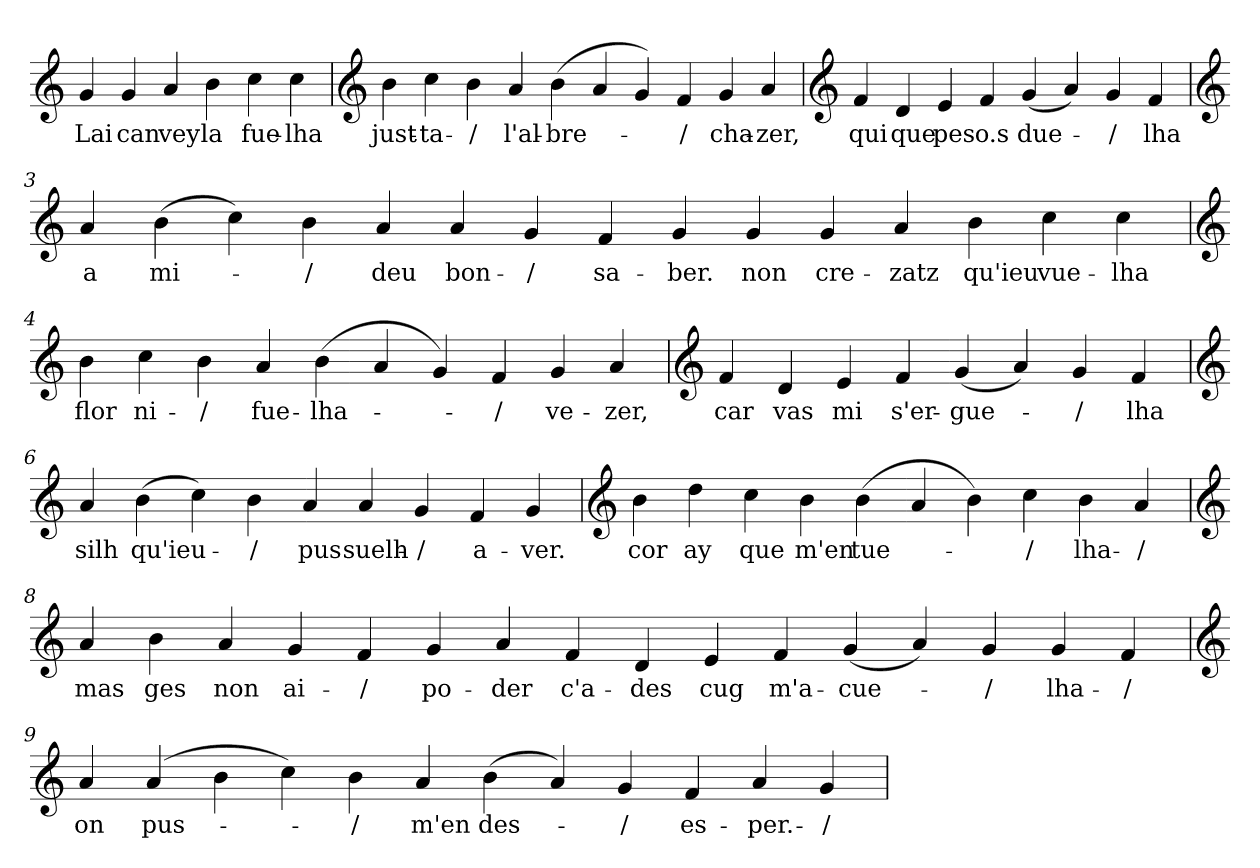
**kern	**text
*part1	*part1
*staff1	*staff1
*clefG2	*
=	=
4g	Lai
4g	can
4a	vey
4b	la
4cc	fue-
4cc	-lha
=1	=1
*clefG2	*
4b	just-
4cc	-ta-
4b	-/
4a	l'al-
(4b	-bre-
4a	.
4g)	.
4f	-/
4g	cha-
4a	-zer,
=2	=2
*clefG2	*
4f	qui
4d	que
4e	pes
4f	o.s
(4g	due-
4a)	.
4g	-/
4f	lha
=3	=3
*clefG2	*
4a	a
(4b	mi-
4cc)	.
4b	-/
4a	deu
4a	bon-
4g	-/
4f	sa-
4g	-ber.
4g	non
4g	cre-
4a	-zatz
4b	qu'ieu
4cc	vue-
4cc	-lha
=4	=4
*clefG2	*
4b	flor
4cc	ni-
4b	-/
4a	fue-
(4b	-lha-
4a	.
4g)	.
4f	-/
4g	ve-
4a	-zer,
=5	=5
*clefG2	*
4f	car
4d	vas
4e	mi
4f	s'er-
(4g	-gue-
4a)	.
4g	-/
4f	lha
=6	=6
*clefG2	*
4a	silh
(4b	qu'ieu-
4cc)	.
4b	-/
4a	pus
4a	suelh-
4g	-/
4f	a-
4g	-ver.
=7	=7
*clefG2	*
4b	cor
4dd	ay
4cc	que
4b	m'en
(4b	tue-
4a	.
4b)	.
4cc	-/
4b	lha-
4a	-/
=8	=8
*clefG2	*
4a	mas
4b	ges
4a	non
4g	ai-
4f	-/
4g	po-
4a	-der
4f	c'a-
4d	-des
4e	cug
4f	m'a-
(4g	-cue-
4a)	.
4g	-/
4g	lha-
4f	-/
=9	=9
*clefG2	*
4a	on
(4a	pus-
4b	.
4cc)	.
4b	-/
4a	m'en
(4b	des-
4a)	.
4g	-/
4f	es-
4a	-per.-
4g	-/
=	=
*-	*-
